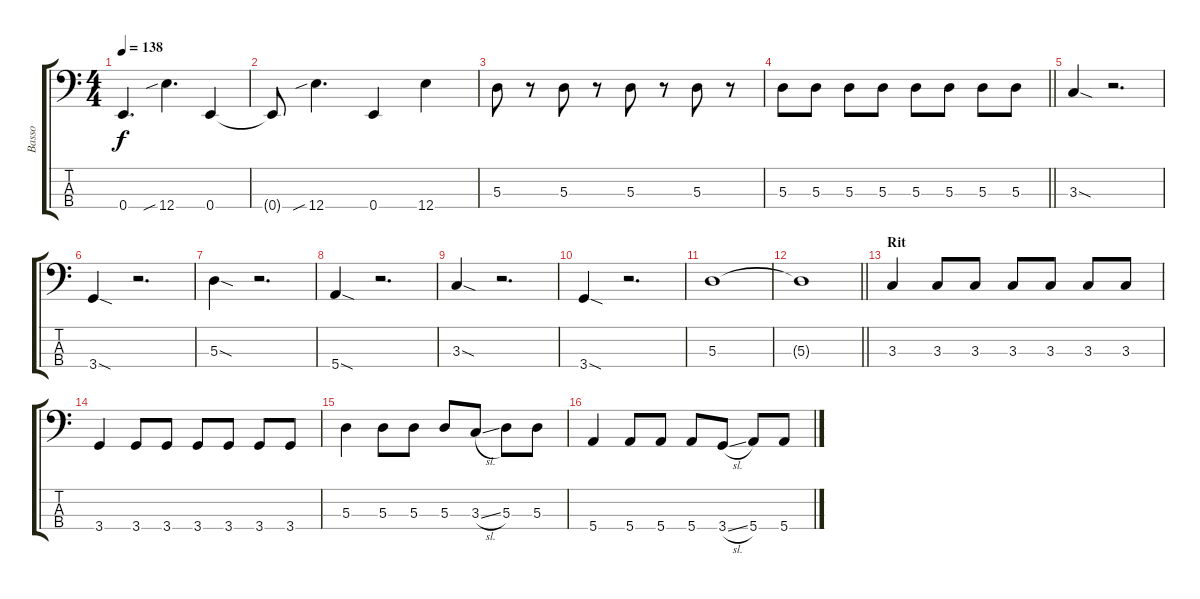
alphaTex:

\track ("Basso" "Basso") {instrument electricbasspick}
\staff {score tabs}
\tuning (G2 D2 A1 E1) {hide}
\ts (4 4)
\tempo 138
\clef f4
\ks c
0.4.4{d dy f} 12.4{sib}.4{d} 0.4.4 |
0.4{t}.8 12.4{sib}.4{d} 0.4.4 12.4.4 |
5.3.8 r.8 5.3.8 r.8 5.3.8 r.8 5.3.8 r.8 |
\barLineRight lightlight
5.3.8 5.3.8 5.3.8 5.3.8 5.3.8 5.3.8 5.3.8 5.3.8 |
3.3{sod}.4 r.2{d} |
3.4{sod}.4 r.2{d} |
5.3{sod}.4 r.2{d} |
5.4{sod}.4 r.2{d} |
3.3{sod}.4 r.2{d} |
3.4{sod}.4 r.2{d} |
5.3.1 |
\barLineRight lightlight
5.3{t}.1 |
\section ("" "Rit")
3.3.4 3.3.8 3.3.8 3.3.8 3.3.8 3.3.8 3.3.8 |
3.4.4 3.4.8 3.4.8 3.4.8 3.4.8 3.4.8 3.4.8 |
5.3.4 5.3.8 5.3.8 5.3.8 3.3{sl}.8 5.3.8 5.3.8 |
5.4.4 5.4.8 5.4.8 5.4.8 3.4{sl}.8 5.4.8 5.4.8
